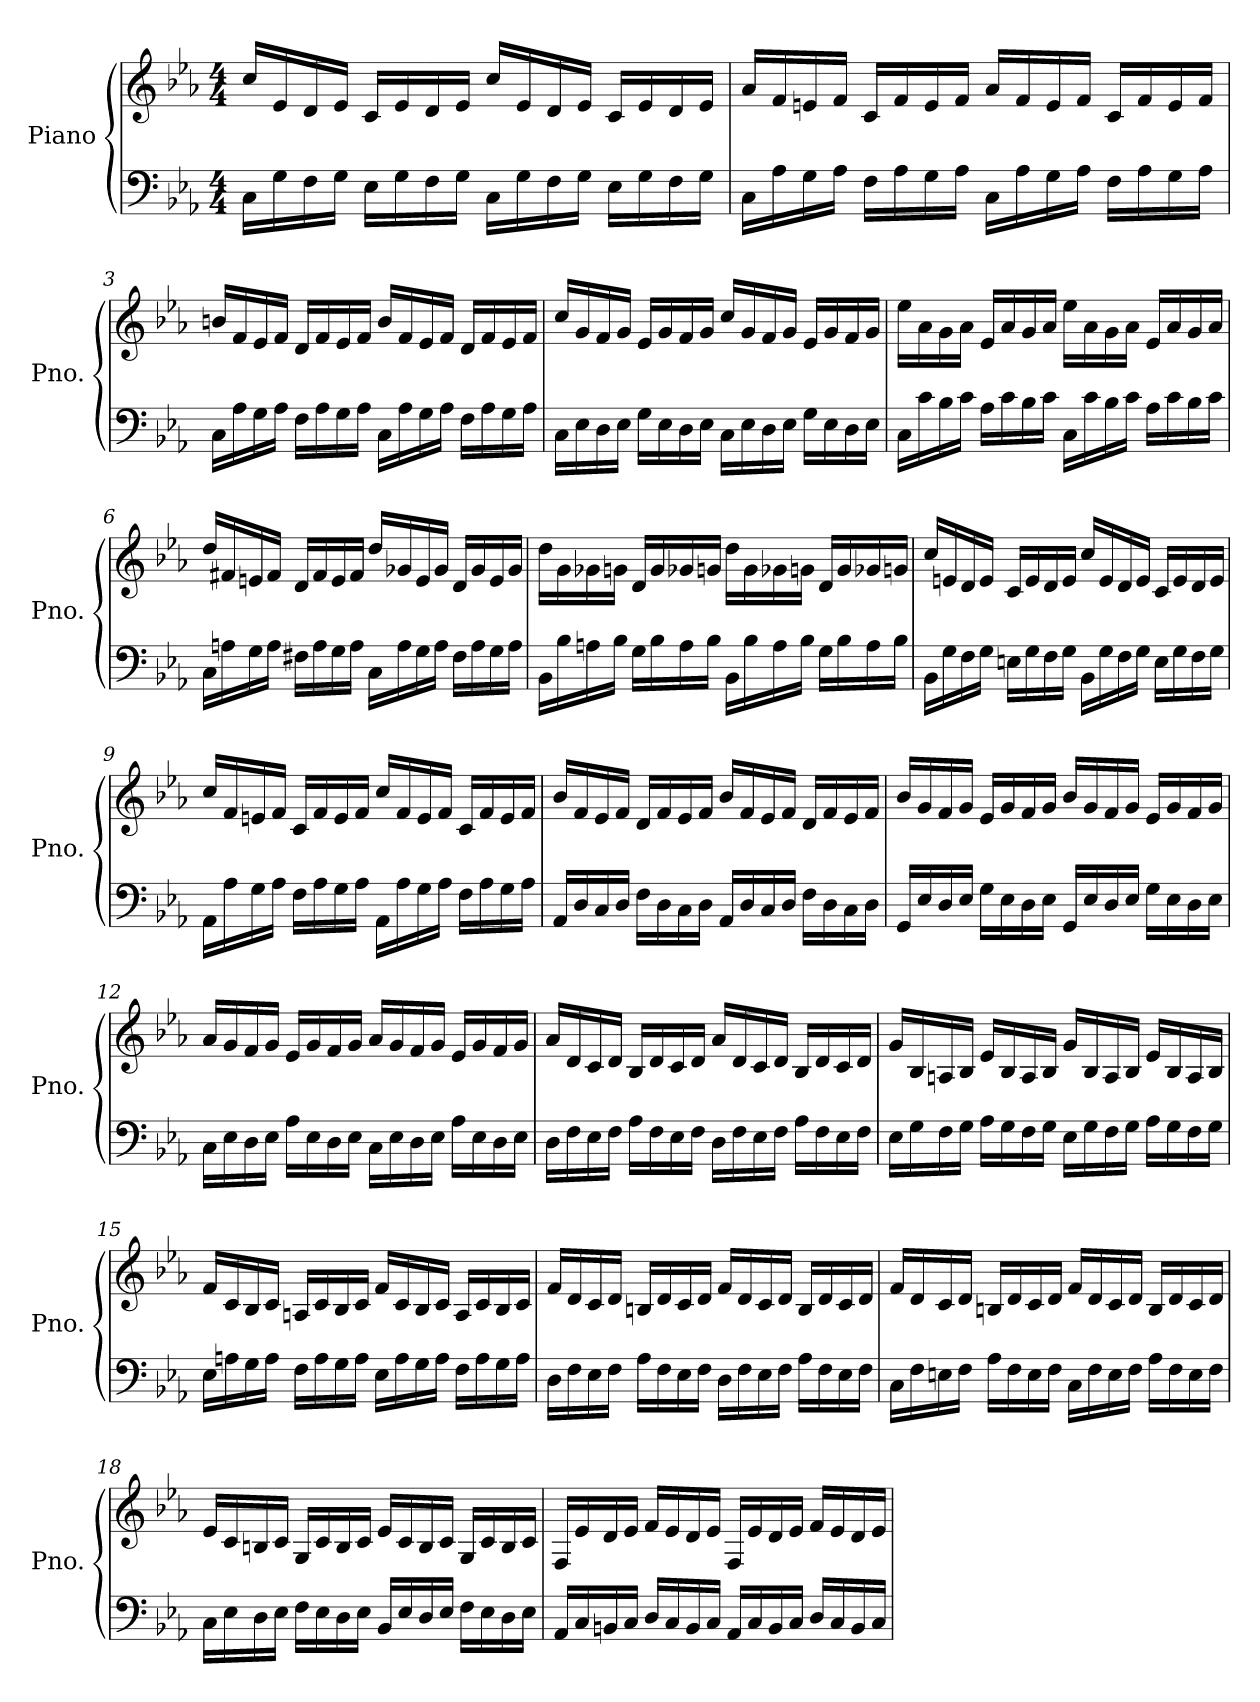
**kern	**kern
*part1	*part1
*staff2	*staff1
*I"Piano	*
*I'Pno.	*
*clefF4	*clefG2
*k[b-e-a-]	*k[b-e-a-]
*M4/4	*M4/4
*MM100	*MM100
=1	=1
16C\LL	16cc/LL
16G\	16e-/
16F\	16d/
16G\JJ	16e-/JJ
16E-\LL	16c/LL
16G\	16e-/
16F\	16d/
16G\JJ	16e-/JJ
16C\LL	16cc/LL
16G\	16e-/
16F\	16d/
16G\JJ	16e-/JJ
16E-\LL	16c/LL
16G\	16e-/
16F\	16d/
16G\JJ	16e-/JJ
=2	=2
16C\LL	16a-/LL
16A-\	16f/
16G\	16en/
16A-\JJ	16f/JJ
16F\LL	16c/LL
16A-\	16f/
16G\	16e/
16A-\JJ	16f/JJ
16C\LL	16a-/LL
16A-\	16f/
16G\	16e/
16A-\JJ	16f/JJ
16F\LL	16c/LL
16A-\	16f/
16G\	16e/
16A-\JJ	16f/JJ
!!LO:LB:g=z
=3	=3
16C\LL	16bn/LL
16A-\	16f/
16G\	16e-/
16A-\JJ	16f/JJ
16F\LL	16d/LL
16A-\	16f/
16G\	16e-/
16A-\JJ	16f/JJ
16C\LL	16b/LL
16A-\	16f/
16G\	16e-/
16A-\JJ	16f/JJ
16F\LL	16d/LL
16A-\	16f/
16G\	16e-/
16A-\JJ	16f/JJ
=4	=4
16C\LL	16cc/LL
16E-\	16g/
16D\	16f/
16E-\JJ	16g/JJ
16G\LL	16e-/LL
16E-\	16g/
16D\	16f/
16E-\JJ	16g/JJ
16C\LL	16cc/LL
16E-\	16g/
16D\	16f/
16E-\JJ	16g/JJ
16G\LL	16e-/LL
16E-\	16g/
16D\	16f/
16E-\JJ	16g/JJ
!!LO:LB:g=z
=5	=5
16C\LL	16ee-\LL
16c\	16a-\
16B-\	16g\
16c\JJ	16a-\JJ
16A-\LL	16e-/LL
16c\	16a-/
16B-\	16g/
16c\JJ	16a-/JJ
16C\LL	16ee-\LL
16c\	16a-\
16B-\	16g\
16c\JJ	16a-\JJ
16A-\LL	16e-/LL
16c\	16a-/
16B-\	16g/
16c\JJ	16a-/JJ
=6	=6
16C\LL	16dd/LL
16An\	16f#X/
16G\	16en/
16A\JJ	16f#/JJ
16F#X\LL	16d/LL
16A\	16f#/
16G\	16e/
16A\JJ	16f#/JJ
16C\LL	16dd/LL
16A\	16g-X/
16G\	16e/
16A\JJ	16g-/JJ
16F#\LL	16d/LL
16A\	16g-/
16G\	16e/
16A\JJ	16g-/JJ
!!LO:LB:g=z
=7	=7
16BB-\LL	16dd\LL
16B-\	16g\
16An\	16g-X\
16B-\JJ	16gn\JJ
16G\LL	16d/LL
16B-\	16g/
16A\	16g-X/
16B-\JJ	16gn/JJ
16BB-\LL	16dd\LL
16B-\	16g\
16A\	16g-X\
16B-\JJ	16gn\JJ
16G\LL	16d/LL
16B-\	16g/
16A\	16g-X/
16B-\JJ	16gn/JJ
=8	=8
16BB-\LL	16cc/LL
16G\	16en/
16F\	16d/
16G\JJ	16e/JJ
16En\LL	16c/LL
16G\	16e/
16F\	16d/
16G\JJ	16e/JJ
16BB-\LL	16cc/LL
16G\	16e/
16F\	16d/
16G\JJ	16e/JJ
16E\LL	16c/LL
16G\	16e/
16F\	16d/
16G\JJ	16e/JJ
!!LO:LB:g=z
=9	=9
16AA-\LL	16cc/LL
16A-\	16f/
16G\	16en/
16A-\JJ	16f/JJ
16F\LL	16c/LL
16A-\	16f/
16G\	16e/
16A-\JJ	16f/JJ
16AA-\LL	16cc/LL
16A-\	16f/
16G\	16e/
16A-\JJ	16f/JJ
16F\LL	16c/LL
16A-\	16f/
16G\	16e/
16A-\JJ	16f/JJ
=10	=10
16AA-/LL	16b-/LL
16D/	16f/
16C/	16e-/
16D/JJ	16f/JJ
16F\LL	16d/LL
16D\	16f/
16C\	16e-/
16D\JJ	16f/JJ
16AA-/LL	16b-/LL
16D/	16f/
16C/	16e-/
16D/JJ	16f/JJ
16F\LL	16d/LL
16D\	16f/
16C\	16e-/
16D\JJ	16f/JJ
!!LO:PB:g=z
=11	=11
16GG/LL	16b-/LL
16E-/	16g/
16D/	16f/
16E-/JJ	16g/JJ
16G\LL	16e-/LL
16E-\	16g/
16D\	16f/
16E-\JJ	16g/JJ
16GG/LL	16b-/LL
16E-/	16g/
16D/	16f/
16E-/JJ	16g/JJ
16G\LL	16e-/LL
16E-\	16g/
16D\	16f/
16E-\JJ	16g/JJ
=12	=12
16C\LL	16a-/LL
16E-\	16g/
16D\	16f/
16E-\JJ	16g/JJ
16A-\LL	16e-/LL
16E-\	16g/
16D\	16f/
16E-\JJ	16g/JJ
16C\LL	16a-/LL
16E-\	16g/
16D\	16f/
16E-\JJ	16g/JJ
16A-\LL	16e-/LL
16E-\	16g/
16D\	16f/
16E-\JJ	16g/JJ
!!LO:LB:g=z
=13	=13
16D\LL	16a-/LL
16F\	16d/
16E-\	16c/
16F\JJ	16d/JJ
16A-\LL	16B-/LL
16F\	16d/
16E-\	16c/
16F\JJ	16d/JJ
16D\LL	16a-/LL
16F\	16d/
16E-\	16c/
16F\JJ	16d/JJ
16A-\LL	16B-/LL
16F\	16d/
16E-\	16c/
16F\JJ	16d/JJ
=14	=14
16E-\LL	16g/LL
16G\	16B-/
16F\	16An/
16G\JJ	16B-/JJ
16A-\LL	16e-/LL
16G\	16B-/
16F\	16A/
16G\JJ	16B-/JJ
16E-\LL	16g/LL
16G\	16B-/
16F\	16A/
16G\JJ	16B-/JJ
16A-\LL	16e-/LL
16G\	16B-/
16F\	16A/
16G\JJ	16B-/JJ
!!LO:LB:g=z
=15	=15
16E-\LL	16f/LL
16An\	16c/
16G\	16B-/
16A\JJ	16c/JJ
16F\LL	16An/LL
16A\	16c/
16G\	16B-/
16A\JJ	16c/JJ
16E-\LL	16f/LL
16A\	16c/
16G\	16B-/
16A\JJ	16c/JJ
16F\LL	16A/LL
16A\	16c/
16G\	16B-/
16A\JJ	16c/JJ
=16	=16
16D\LL	16f/LL
16F\	16d/
16E-\	16c/
16F\JJ	16d/JJ
16A-\LL	16Bn/LL
16F\	16d/
16E-\	16c/
16F\JJ	16d/JJ
16D\LL	16f/LL
16F\	16d/
16E-\	16c/
16F\JJ	16d/JJ
16A-\LL	16B/LL
16F\	16d/
16E-\	16c/
16F\JJ	16d/JJ
!!LO:LB:g=z
=17	=17
16C\LL	16f/LL
16F\	16d/
16En\	16c/
16F\JJ	16d/JJ
16A-\LL	16Bn/LL
16F\	16d/
16E\	16c/
16F\JJ	16d/JJ
16C\LL	16f/LL
16F\	16d/
16E\	16c/
16F\JJ	16d/JJ
16A-\LL	16B/LL
16F\	16d/
16E\	16c/
16F\JJ	16d/JJ
=18	=18
16C\LL	16e-/LL
16E-\	16c/
16D\	16Bn/
16E-\JJ	16c/JJ
16F\LL	16G/LL
16E-\	16c/
16D\	16B/
16E-\JJ	16c/JJ
16BB-/LL	16e-/LL
16E-/	16c/
16D/	16B/
16E-/JJ	16c/JJ
16F\LL	16G/LL
16E-\	16c/
16D\	16B/
16E-\JJ	16c/JJ
!!LO:LB:g=z
=19	=19
16AA-/LL	16F/LL
16C/	16e-/
16BBn/	16d/
16C/JJ	16e-/JJ
16D/LL	16f/LL
16C/	16e-/
16BB/	16d/
16C/JJ	16e-/JJ
16AA-/LL	16F/LL
16C/	16e-/
16BB/	16d/
16C/JJ	16e-/JJ
16D/LL	16f/LL
16C/	16e-/
16BB/	16d/
16C/JJ	16e-/JJ
=	=
*-	*-
